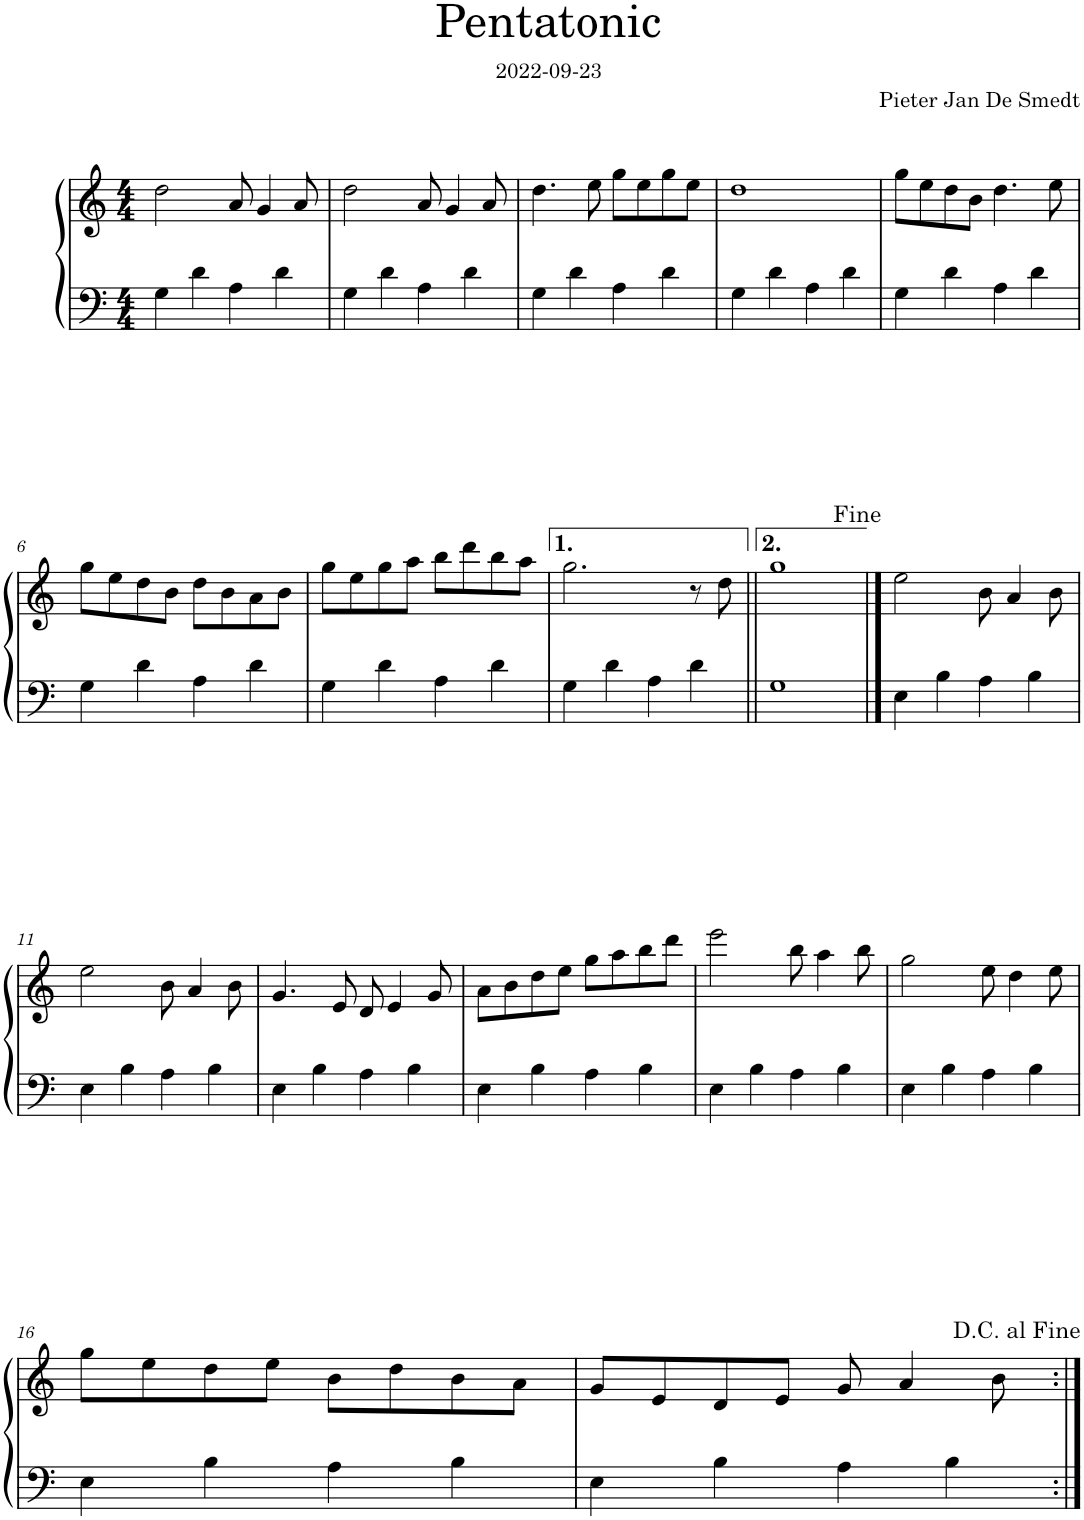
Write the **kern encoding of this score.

**kern	**kern
*part1	*part1
*staff2	*staff1
*I"Piano	*
*I'Pno.	*
*clefF4	*clefG2
*k[]	*k[]
*M4/4	*M4/4
=1	=1
4G\	2dd\
4d\	.
4A\	8a/
.	4g/
4d\	.
.	8a/
=2	=2
4G\	2dd\
4d\	.
4A\	8a/
.	4g/
4d\	.
.	8a/
=3	=3
4G\	4.dd\
4d\	.
.	8ee\
4A\	8gg\L
.	8ee\
4d\	8gg\
.	8ee\J
=4	=4
4G\	1dd
4d\	.
4A\	.
4d\	.
=5	=5
4G\	8gg\L
.	8ee\
4d\	8dd\
.	8b\J
4A\	4.dd\
4d\	.
.	8ee\
!!LO:LB:g=z
=6	=6
4G\	8gg\L
.	8ee\
4d\	8dd\
.	8b\J
4A\	8dd\L
.	8b\
4d\	8a\
.	8b\J
=7	=7
4G\	8gg\L
.	8ee\
4d\	8gg\
.	8aa\J
4A\	8bb\L
.	8ddd\
4d\	8bb\
.	8aa\J
=8	=8
4G\	2.gg\
4d\	.
4A\	.
4d\	8r
.	8dd\
=9||	=9||
1G	1gg
==10	==10
4E\	2ee\
4B\	.
4A\	8b\
.	4a/
4B\	.
.	8b\
!!LO:LB:g=z
=11	=11
4E\	2ee\
4B\	.
4A\	8b\
.	4a/
4B\	.
.	8b\
=12	=12
4E\	4.g/
4B\	.
.	8e/
4A\	8d/
.	4e/
4B\	.
.	8g/
=13	=13
4E\	8a\L
.	8b\
4B\	8dd\
.	8ee\J
4A\	8gg\L
.	8aa\
4B\	8bb\
.	8ddd\J
=14	=14
4E\	2eee\
4B\	.
4A\	8bb\
.	4aa\
4B\	.
.	8bb\
=15	=15
4E\	2gg\
4B\	.
4A\	8ee\
.	4dd\
4B\	.
.	8ee\
!!LO:LB:g=z
=16	=16
4E\	8gg\L
.	8ee\
4B\	8dd\
.	8ee\J
4A\	8b\L
.	8dd\
4B\	8b\
.	8a\J
=17	=17
4E\	8g/L
.	8e/
4B\	8d/
.	8e/J
4A\	8g/
.	4a/
4B\	.
.	8b\
=:|!	=:|!
*-	*-
